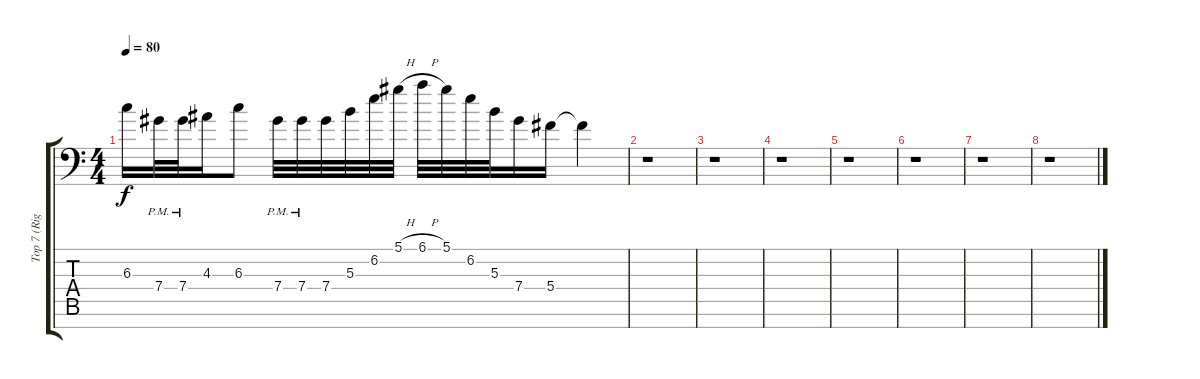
\track ("Top 7 (Right Channel)" "Top 7 (Rig") {instrument overdrivenguitar}
\staff {score tabs}
\tuning (Eb4 Bb3 Gb3 Db3 Ab2 Eb2 Bb1) {hide}
\ts (4 4)
\tempo 80
\clef f4
\ks c
6.3.16{dy f} 7.4{pm}.32 7.4{pm}.32 4.3.16 6.3.8 7.4{pm}.32 7.4{pm}.32 7.4.32 5.3.32 6.2.32 5.1{h}.32 6.1{h}.32 5.1.32 6.2.32 5.3.32 7.4.16 5.4.16 5.4{t}.4 |
r.1 |
r.1 |
r.1 |
r.1 |
r.1 |
r.1 |
r.1
